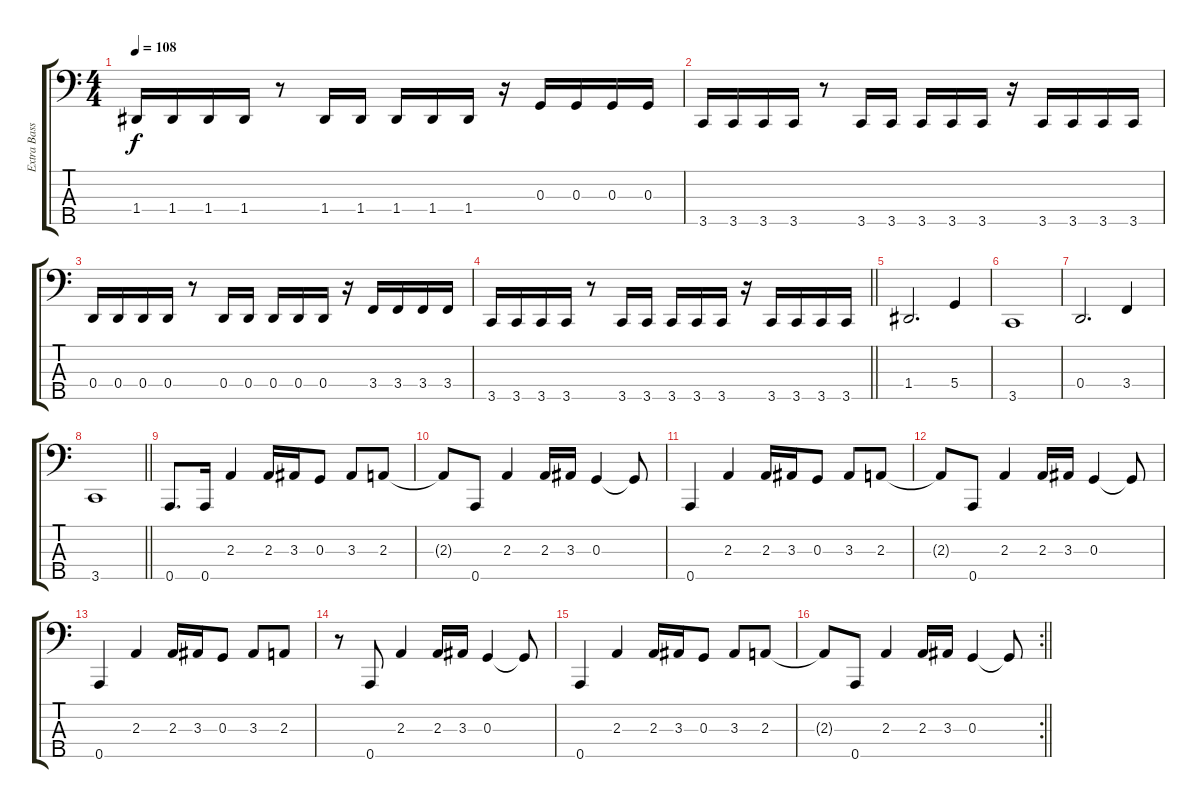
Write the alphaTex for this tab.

\track ("Extra Bass" "Extra Bass") {instrument electricbassfinger}
\staff {score tabs}
\tuning (F2 C2 G1 D1 A0) {hide}
\ts (4 4)
\tempo 108
\clef f4
\ks c
1.4.16{dy f volume 16 instrument electricbassfinger} 1.4.16 1.4.16 1.4.16 r.8 1.4.16 1.4.16 1.4.16 1.4.16 1.4.16 r.16 0.3.16 0.3.16 0.3.16 0.3.16 |
3.5.16{volume 16 instrument electricbassfinger} 3.5.16 3.5.16 3.5.16 r.8 3.5.16 3.5.16 3.5.16 3.5.16 3.5.16 r.16 3.5.16 3.5.16 3.5.16 3.5.16 |
0.4.16{volume 16 instrument electricbassfinger} 0.4.16 0.4.16 0.4.16 r.8 0.4.16 0.4.16 0.4.16 0.4.16 0.4.16 r.16 3.4.16 3.4.16 3.4.16 3.4.16 |
\barLineRight lightlight
3.5.16{volume 16 instrument electricbassfinger} 3.5.16 3.5.16 3.5.16 r.8 3.5.16 3.5.16 3.5.16 3.5.16 3.5.16 r.16 3.5.16 3.5.16 3.5.16 3.5.16 |
\section ("" "")
1.4.2{d instrument slapbass1} 5.4.4 |
3.5.1 |
0.4.2{d} 3.4.4 |
\barLineRight lightlight
3.5.1 |
\section ("" "")
0.5.8{d} 0.5.16 2.3.4 2.3.16 3.3.16 0.3.8 3.3.8 2.3.8 |
2.3{t}.8 0.5.8 2.3.4 2.3.16 3.3.16 0.3.4 0.3{t}.8 |
0.5.4 2.3.4 2.3.16 3.3.16 0.3.8 3.3.8 2.3.8 |
2.3{t}.8 0.5.8 2.3.4 2.3.16 3.3.16 0.3.4 0.3{t}.8 |
0.5.4 2.3.4 2.3.16 3.3.16 0.3.8 3.3.8 2.3.8 |
r.8 0.5.8 2.3.4 2.3.16 3.3.16 0.3.4 0.3{t}.8 |
0.5.4 2.3.4 2.3.16 3.3.16 0.3.8 3.3.8 2.3.8 |
\rc 2
\barLineRight lightlight
2.3{t}.8 0.5.8 2.3.4 2.3.16 3.3.16 0.3.4 0.3{t}.8
